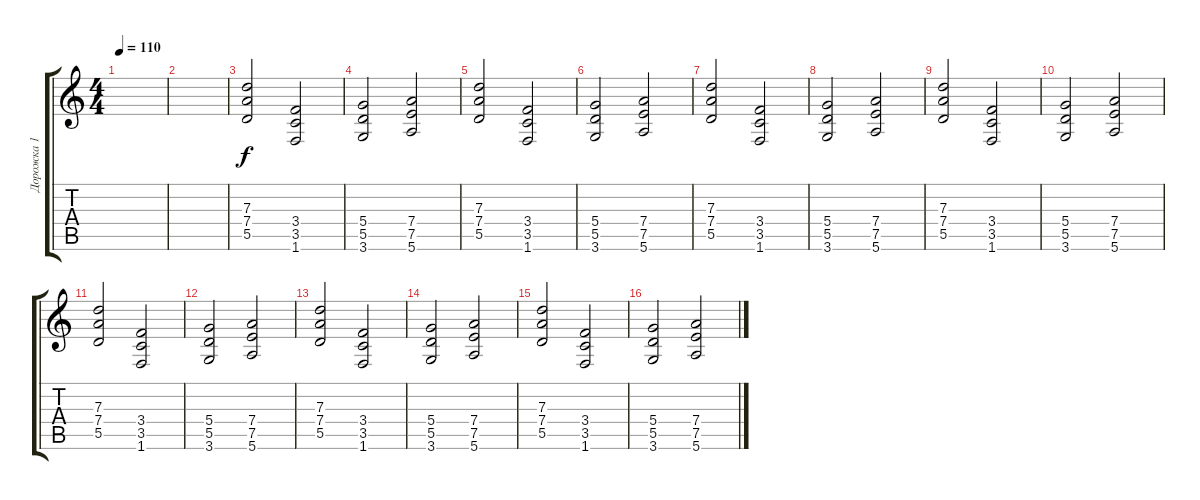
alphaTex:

\track ("Дорожка 1" "Дорожка 1") {instrument acousticguitarsteel}
\staff {score tabs}
\tuning (E4 B3 G3 D3 A2 E2) {hide}
\ts (4 4)
\tempo 110
\clef g2
\ks c
|
|
(7.3 7.4 5.5).2 (3.4 3.5 1.6).2 |
(5.4 5.5 3.6).2 (7.4 7.5 5.6).2 |
(7.3 7.4 5.5).2 (3.4 3.5 1.6).2 |
(5.4 5.5 3.6).2 (7.4 7.5 5.6).2 |
(7.3 7.4 5.5).2 (3.4 3.5 1.6).2 |
(5.4 5.5 3.6).2 (7.4 7.5 5.6).2 |
(7.3 7.4 5.5).2 (3.4 3.5 1.6).2 |
(5.4 5.5 3.6).2 (7.4 7.5 5.6).2 |
(7.3 7.4 5.5).2 (3.4 3.5 1.6).2 |
(5.4 5.5 3.6).2 (7.4 7.5 5.6).2 |
(7.3 7.4 5.5).2 (3.4 3.5 1.6).2 |
(5.4 5.5 3.6).2 (7.4 7.5 5.6).2 |
(7.3 7.4 5.5).2 (3.4 3.5 1.6).2 |
(5.4 5.5 3.6).2 (7.4 7.5 5.6).2
